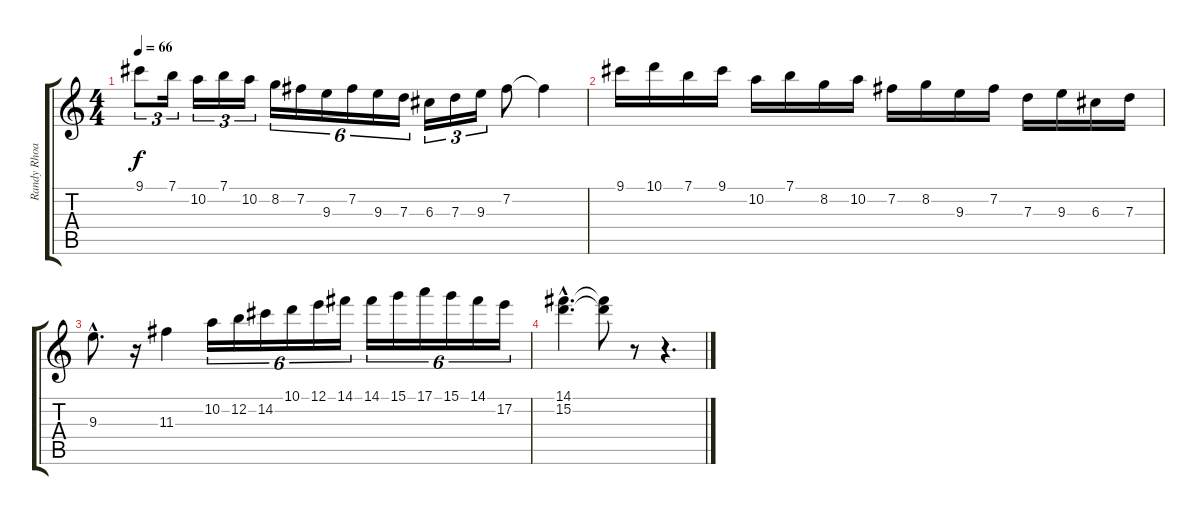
\track ("Randy Rhoads" "Randy Rhoa") {instrument distortionguitar}
\staff {score tabs}
\tuning (E4 B3 G3 D3 A2 E2) {hide}
\ts (4 4)
\tempo 66
\clef g2
\ks c
9.1.8{tu (3 2) dy f} 7.1.16{tu (3 2)} 10.2.16{tu (3 2)} 7.1.16{tu (3 2)} 10.2.16{tu (3 2)} 8.2.16{tu (6 4)} 7.2.16{tu (6 4)} 9.3.16{tu (6 4)} 7.2.16{tu (6 4)} 9.3.16{tu (6 4)} 7.3.16{tu (6 4)} 6.3.16{tu (3 2)} 7.3.16{tu (3 2)} 9.3.16{tu (3 2)} 7.2.8 7.2{t}.4 |
9.1.16 10.1.16 7.1.16 9.1.16 10.2.16 7.1.16 8.2.16 10.2.16 7.2.16 8.2.16 9.3.16 7.2.16 7.3.16 9.3.16 6.3.16 7.3.16 |
9.3{hac}.8{d} r.16 11.3.4 10.2.16{tu (6 4)} 12.2.16{tu (6 4)} 14.2.16{tu (6 4)} 10.1.16{tu (6 4)} 12.1.16{tu (6 4)} 14.1.16{tu (6 4)} 14.1.16{tu (6 4)} 15.1.16{tu (6 4)} 17.1.16{tu (6 4)} 15.1.16{tu (6 4)} 14.1.16{tu (6 4)} 17.2.16{tu (6 4)} |
(14.1{hac} 15.2{hac}).4{d} (14.1{t} 15.2{t}).8 r.8 r.4{d}
